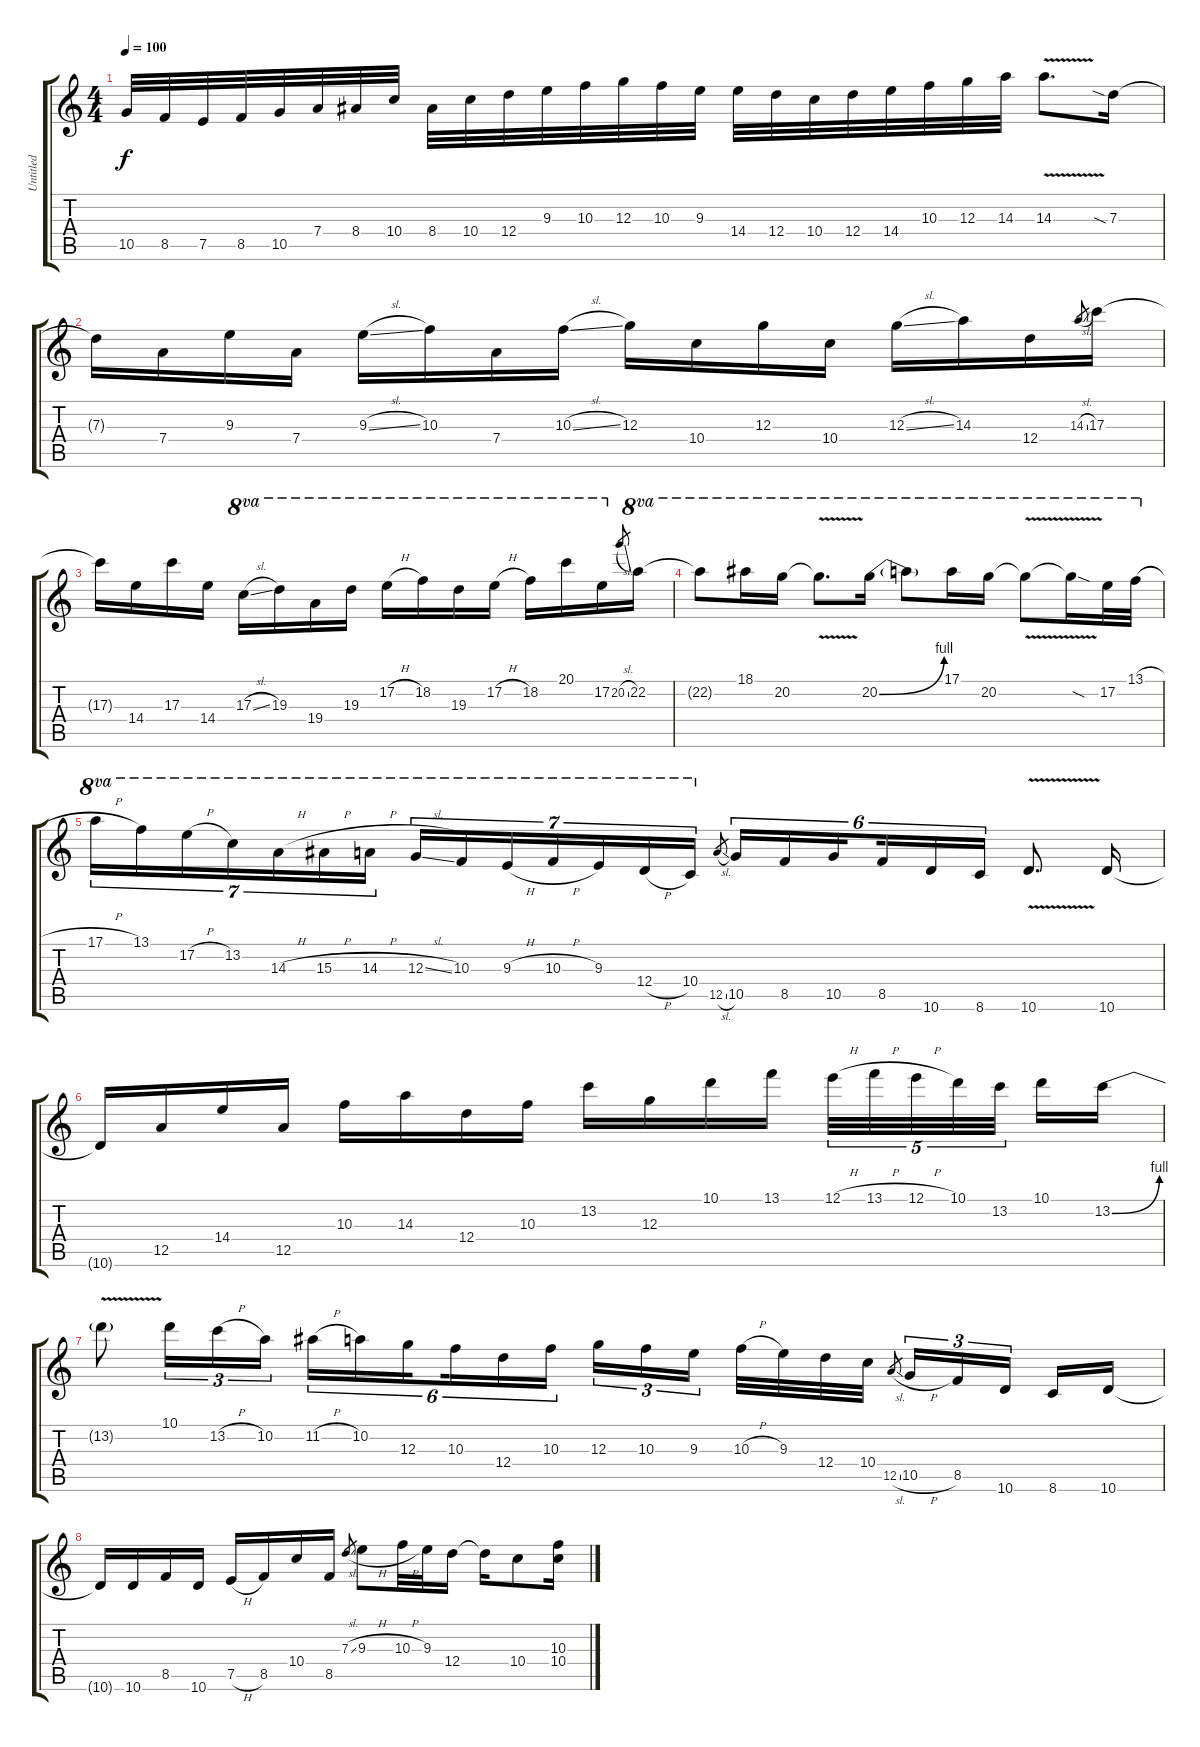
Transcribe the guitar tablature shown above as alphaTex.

\track ("Untitled" "Untitled") {instrument overdrivenguitar}
\staff {score tabs}
\tuning (E4 B3 G3 D3 A2 E2) {hide}
\ts (4 4)
\tempo 100
\clef g2
\ks c
10.5.32{dy f} 8.5.32 7.5.32 8.5.32 10.5.32 7.4.32 8.4.32 10.4.32 8.4.32 10.4.32 12.4.32 9.3.32 10.3.32 12.3.32 10.3.32 9.3.32 14.4.32 12.4.32 10.4.32 12.4.32 14.4.32 10.3.32 12.3.32 14.3.32 14.3{v}.8{d} 7.3{sia}.16 |
7.3{t}.16 7.4.16 9.3.16 7.4.16 9.3{sl}.16 10.3.16 7.4.16 10.3{sl}.16 12.3.16 10.4.16 12.3.16 10.4.16 12.3{sl}.16 14.3.16 12.4.16 14.3{sl}.8{gr} 17.3.16 |
17.3{t}.16 14.4.16 17.3.16 14.4.16 17.3{sl}.16{ot 8va} 19.3.16{ot 8va} 19.4.16{ot 8va} 19.3.16{ot 8va} 17.2{h}.16{ot 8va} 18.2.16{ot 8va} 19.3.16{ot 8va} 17.2{h}.16{ot 8va} 18.2.16{ot 8va} 20.1.16{ot 8va} 17.2.16{ot 8va} 20.2{sl}.8{gr} 22.2.16{ot 8va} |
22.2{t}.8{ot 8va} 18.1.16{ot 8va} 20.2.16{ot 8va} 20.2{v t}.8{d ot 8va} 20.2{be (bend 0 0 60 4)}.16{ot 8va} 20.2{t}.8{ot 8va} 17.1.16{ot 8va} 20.2.16{ot 8va} 20.2{v t}.8{ot 8va} 20.2{sod t}.16{ot 8va} 17.2.32{ot 8va} 13.1{h}.32{ot 8va} |
17.1{h}.16{tu (7 4) ot 8va} 13.1.16{tu (7 4) ot 8va} 17.2{h}.16{tu (7 4) ot 8va} 13.2.16{tu (7 4) ot 8va} 14.3{h}.16{tu (7 4) ot 8va} 15.3{h}.16{tu (7 4) ot 8va} 14.3{h}.16{tu (7 4) ot 8va} 12.3{sl}.16{tu (7 4) ot 8va} 10.3.16{tu (7 4) ot 8va} 9.3{h}.16{tu (7 4) ot 8va} 10.3{h}.16{tu (7 4) ot 8va} 9.3.16{tu (7 4) ot 8va} 12.4{h}.16{tu (7 4) ot 8va} 10.4.16{tu (7 4) ot 8va} 12.5{sl}.8{gr} 10.5.16{tu (6 4)} 8.5.16{tu (6 4)} 10.5.16{tu (6 4) beam splitsecondary} 8.5.16{tu (6 4)} 10.6.16{tu (6 4)} 8.6.16{tu (6 4)} 10.6{v}.8{d} 10.6.16 |
10.6{t}.16 12.5.16 14.4.16 12.5.16 10.3.16 14.3.16 12.4.16 10.3.16 13.2.16 12.3.16 10.1.16 13.1.16 12.1{h}.32{tu (5 4)} 13.1{h}.32{tu (5 4)} 12.1{h}.32{tu (5 4)} 10.1.32{tu (5 4)} 13.2.32{tu (5 4) beam splitsecondary} 10.1.16 13.2{be (bend 0 0 60 4)}.16 |
13.2{v t}.8 10.1.16{tu (3 2)} 13.2{h}.16{tu (3 2)} 10.2.16{tu (3 2)} 11.2{h}.16{tu (6 4)} 10.2.16{tu (6 4)} 12.3.16{tu (6 4) beam splitsecondary} 10.3.16{tu (6 4)} 12.4.16{tu (6 4)} 10.3.16{tu (6 4)} 12.3.16{tu (3 2)} 10.3.16{tu (3 2)} 9.3.16{tu (3 2) beam splitsecondary} 10.3{h}.32 9.3.32 12.4.32 10.4.32 12.5{sl}.8{gr} 10.5{h}.16{tu (3 2)} 8.5.16{tu (3 2)} 10.6.16{tu (3 2) beam splitsecondary} 8.6.16 10.6.16 |
10.6{t}.16 10.6.16 8.5.16 10.6.16 7.5{h}.16 8.5.16 10.4.16 8.5.16 7.3{sl}.8{gr} 9.3{h}.8 10.3{h}.32 9.3.32 12.4.16 12.4{t}.16 10.4.8 (10.3 10.4).16
